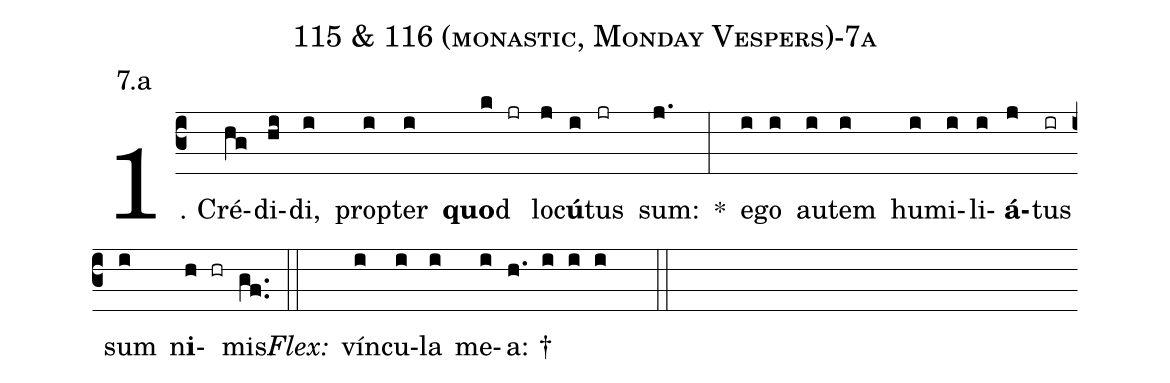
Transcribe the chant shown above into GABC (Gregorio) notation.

name: 115 & 116 (monastic, Monday Vespers)-7a;
annotation: 7.a;
%%
(c3)1. Cré(hg)di(hi)di,(i) prop(i)ter(i) <b>quo</b>d(k jr) lo(j)c<b>ú</b>(i)tus(jr) sum:(j.) *(:) e(i)go(i) au(i)tem(i) hu(i)mi(i)li(i)<b>á</b>(j)tus(ir) sum(i) n<b>i</b>(h hr)mis.(gf..) (::)
<i>Flex:</i>()  vín(i)cu(i)la(i) me(i)a: †(h. i i i  ::)
